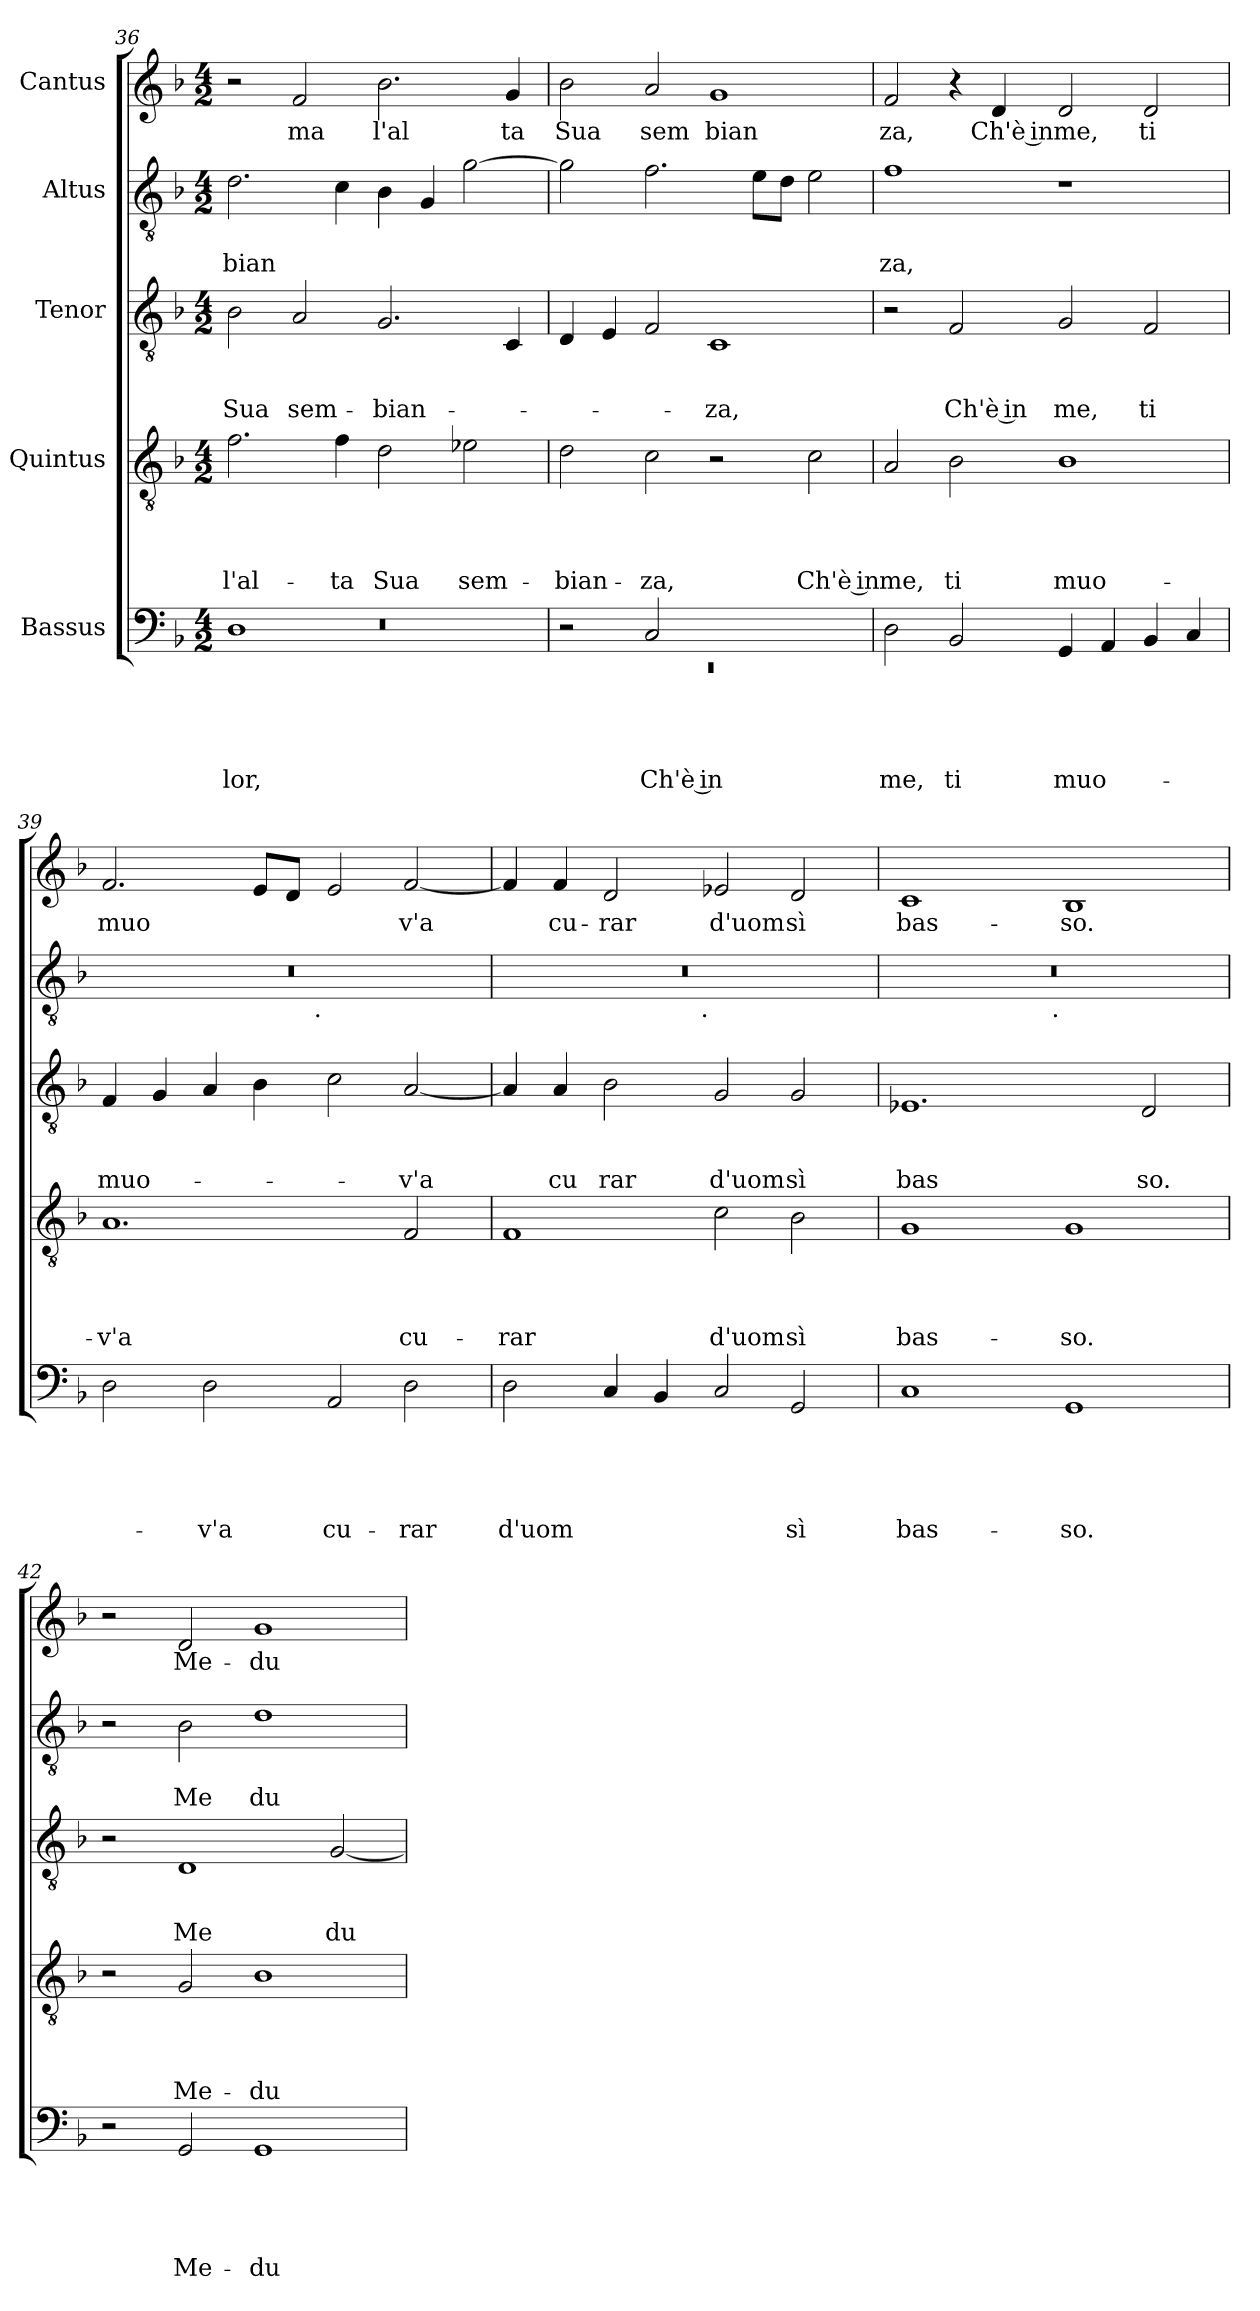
**kern	**text	**text	**text	**text	**text	**kern	**text	**text	**text	**text	**kern	**text	**text	**text	**kern	**text	**text	**kern	**text
*part5	*part5	*part5	*part5	*part5	*part5	*part4	*part4	*part4	*part4	*part4	*part3	*part3	*part3	*part3	*part2	*part2	*part2	*part1	*part1
*staff5	*staff5	*staff5	*staff5	*staff5	*staff5	*staff4	*staff4	*staff4	*staff4	*staff4	*staff3	*staff3	*staff3	*staff3	*staff2	*staff2	*staff2	*staff1	*staff1
*I"Bassus	*	*	*	*	*	*I"Quintus	*	*	*	*	*I"Tenor	*	*	*	*I"Altus	*	*	*I"Cantus	*
*clefF4	*	*	*	*	*	*clefGv2	*	*	*	*	*clefGv2	*	*	*	*clefGv2	*	*	*clefG2	*
*ITrd-3c-5	*	*	*	*	*	*ITrd-3c-5	*	*	*	*	*	*	*	*	*ITrd-3c-5	*	*	*ITrd-3c-5	*
*k[b-e-]	*	*	*	*	*	*k[b-e-]	*	*	*	*	*k[b-]	*	*	*	*k[b-e-]	*	*	*k[b-e-]	*
*B-:	*	*	*	*	*	*B-:	*	*	*	*	*F:	*	*	*	*B-:	*	*	*B-:	*
*M4/2	*	*	*	*	*	*M4/2	*	*	*	*	*M4/2	*	*	*	*M4/2	*	*	*M4/2	*
=36	=36	=36	=36	=36	=36	=36	=36	=36	=36	=36	=36	=36	=36	=36	=36	=36	=36	=36	=36
*^	*	*	*	*	*	*	*	*	*	*	*	*	*	*	*	*	*	*	*
*	*^	*	*	*	*	*	*	*	*	*	*	*	*	*	*	*	*	*	*	*
!	!	!LO:N:vis=1	!	!	!	!	!LO:LY:b	!	!	!	!	!LO:LY:b	!	!	!	!LO:LY:b	!	!	!LO:LY:b	!	!
0ryy	1G	0r	.	.	.	.	-lor,	2.b-\	.	.	.	l'al-	2B-\	.	.	Sua	2.g\	.	bian	2r	.
!	!	!	!	!	!	!	!	!	!	!	!	!	!	!	!	!LO:LY:b	!	!	!	!	!LO:LY:b
.	.	.	.	.	.	.	.	.	.	.	.	.	2A/	.	.	sem-	.	.	.	2b-/	ma
!	!	!	!	!	!	!	!	!	!	!	!	!LO:LY:b	!	!	!	!	!	!	!	!	!
.	.	.	.	.	.	.	.	4b-\	.	.	.	-ta	.	.	.	.	4f\	.	.	.	.
!	!	!	!	!	!	!	!	!	!	!	!	!LO:LY:b	!	!	!	!LO:LY:b	!	!	!	!	!LO:LY:b
.	1ryy	.	.	.	.	.	.	2g\	.	.	.	Sua	2.G/	.	.	-bian-	4e-\	.	.	2.ee-\	l'al
.	.	.	.	.	.	.	.	.	.	.	.	.	.	.	.	.	4c/	.	.	.	.
!	!	!	!	!	!	!	!	!	!	!	!	!LO:LY:b	!	!	!	!	!	!	!	!	!
.	.	.	.	.	.	.	.	2a-X\	.	.	.	sem-	.	.	.	.	[>2cc\	.	.	.	.
!	!	!	!	!	!	!	!	!	!	!	!	!	!	!	!	!	!	!	!	!	!LO:LY:b
.	.	.	.	.	.	.	.	.	.	.	.	.	4C/	.	.	.	.	.	.	4cc/	ta
=37	=37	=37	=37	=37	=37	=37	=37	=37	=37	=37	=37	=37	=37	=37	=37	=37	=37	=37	=37	=37	=37
!	!LO:N:vis=1	!	!	!	!	!	!	!	!	!	!	!LO:LY:b	!	!	!	!	!	!	!	!	!LO:LY:b
0ryy	0rEE	2r	.	.	.	.	.	2g\	.	.	.	-bian-	4D/	.	.	.	2cc\]	.	.	2ee-\	Sua
.	.	.	.	.	.	.	.	.	.	.	.	.	4E/	.	.	.	.	.	.	.	.
!	!	!	!	!	!	!	!LO:LY:b:rj	!	!	!	!	!LO:LY:b	!	!	!	!	!	!	!	!	!LO:LY:b
.	.	2F/	.	.	.	.	Ch'è in	2f\	.	.	.	-za,	2F/	.	.	.	2.b-\	.	.	2dd/	sem
!	!	!	!	!	!	!	!	!	!	!	!	!	!	!	!	!LO:LY:b	!	!	!	!	!LO:LY:b
.	.	1ryy	.	.	.	.	.	2r	.	.	.	.	1C	.	.	-za,	.	.	.	1cc	bian
.	.	.	.	.	.	.	.	.	.	.	.	.	.	.	.	.	8a\L	.	.	.	.
.	.	.	.	.	.	.	.	.	.	.	.	.	.	.	.	.	8g\J	.	.	.	.
!	!	!	!	!	!	!	!	!	!	!	!	!LO:LY:b:rj	!	!	!	!	!	!	!	!	!
.	.	.	.	.	.	.	.	2f\	.	.	.	Ch'è in	.	.	.	.	2a\	.	.	.	.
*v	*v	*v	*	*	*	*	*	*	*	*	*	*	*	*	*	*	*	*	*	*	*
=38	=38	=38	=38	=38	=38	=38	=38	=38	=38	=38	=38	=38	=38	=38	=38	=38	=38	=38	=38
!	!	!	!	!	!LO:LY:b	!	!	!	!	!LO:LY:b	!	!	!	!	!	!	!LO:LY:b	!	!LO:LY:b
2G\	.	.	.	.	me,	2d/	.	.	.	me,	2r	.	.	.	1b-	.	za,	2b-/	za,
!	!	!	!	!	!LO:LY:b	!	!	!	!	!LO:LY:b	!	!	!	!LO:LY:b:rj	!	!	!	!	!
2E-/	.	.	.	.	ti	2e-\	.	.	.	ti	2F/	.	.	Ch'è in	.	.	.	4r	.
!	!	!	!	!	!	!	!	!	!	!	!	!	!	!	!	!	!	!	!LO:LY:b:rj
.	.	.	.	.	.	.	.	.	.	.	.	.	.	.	.	.	.	4g/	Ch'è in
!	!	!	!	!	!LO:LY:b	!	!	!	!	!LO:LY:b	!	!	!	!LO:LY:b	!	!	!	!	!LO:LY:b
4C/	.	.	.	.	muo-	1e-	.	.	.	muo-	2G/	.	.	me,	1r	.	.	2g/	me,
4D/	.	.	.	.	.	.	.	.	.	.	.	.	.	.	.	.	.	.	.
!	!	!	!	!	!	!	!	!	!	!	!	!	!	!LO:LY:b	!	!	!	!	!LO:LY:b
4E-/	.	.	.	.	.	.	.	.	.	.	2F/	.	.	ti	.	.	.	2g/	ti
4F/	.	.	.	.	.	.	.	.	.	.	.	.	.	.	.	.	.	.	.
=39	=39	=39	=39	=39	=39	=39	=39	=39	=39	=39	=39	=39	=39	=39	=39	=39	=39	=39	=39
!	!	!	!	!	!	!	!	!	!	!LO:LY:b	!	!	!	!LO:LY:b	!	!	!	!	!LO:LY:b
*	*	*	*	*	*	*	*	*	*	*	*	*	*	*	*^	*	*	*	*
2G\	.	.	.	.	.	1.d	.	.	.	-v'a	4F/	.	.	muo-	0r	2ryy	.	.	2.b-/	muo
.	.	.	.	.	.	.	.	.	.	.	4G/	.	.	.	.	.	.	.	.	.
!	!	!	!	!	!LO:LY:b	!	!	!	!	!	!	!	!	!	!	!	!	!	!	!
2G\	.	.	.	.	-v'a	.	.	.	.	.	4A/	.	.	.	.	4...ryy	.	.	.	.
.	.	.	.	.	.	.	.	.	.	.	4B-\	.	.	.	.	.	.	.	8a/L	.
.	.	.	.	.	.	.	.	.	.	.	.	.	.	.	.	.	.	.	8g/J	.
!	!	!	!	!	!	!	!	!	!	!	!	!	!	!	!	!LO:TX:b:t=.	!	!	!	!
.	.	.	.	.	.	.	.	.	.	.	.	.	.	.	.	1ryy	.	.	.	.
!	!	!	!	!	!LO:LY:b	!	!	!	!	!	!	!	!	!	!	!	!	!	!	!
2D/	.	.	.	.	cu-	.	.	.	.	.	2c\	.	.	.	.	.	.	.	2a/	.
!	!	!	!	!	!LO:LY:b	!	!	!	!	!LO:LY:b	!	!	!	!LO:LY:b	!	!	!	!	!	!LO:LY:b
2G\	.	.	.	.	-rar	2B-/	.	.	.	cu-	[>2A/	.	.	-v'a	.	.	.	.	[>2b-/	v'a
.	.	.	.	.	.	.	.	.	.	.	.	.	.	.	.	32ryy	.	.	.	.
!!LO:PB:g=z
=40	=40	=40	=40	=40	=40	=40	=40	=40	=40	=40	=40	=40	=40	=40	=40	=40	=40	=40	=40	=40
!	!	!	!	!	!LO:LY:b	!	!	!	!	!LO:LY:b	!	!	!	!	!	!	!	!	!	!
2G\	.	.	.	.	d'uom	1B-	.	.	.	-rar	4A/]	.	.	.	0r	2ryy	.	.	4b-/]	.
!	!	!	!	!	!	!	!	!	!	!	!	!	!	!LO:LY:b	!	!	!	!	!	!LO:LY:b
.	.	.	.	.	.	.	.	.	.	.	4A/	.	.	cu	.	.	.	.	4b-/	cu-
!	!	!	!	!	!	!	!	!	!	!	!	!	!	!LO:LY:b	!	!	!	!	!	!LO:LY:b
4F/	.	.	.	.	.	.	.	.	.	.	2B-\	.	.	rar	.	4...ryy	.	.	2g/	-rar
4E-/	.	.	.	.	.	.	.	.	.	.	.	.	.	.	.	.	.	.	.	.
!	!	!	!	!	!	!	!	!	!	!	!	!	!	!	!	!LO:TX:b:t=.	!	!	!	!
.	.	.	.	.	.	.	.	.	.	.	.	.	.	.	.	1ryy	.	.	.	.
!	!	!	!	!	!	!	!	!	!	!LO:LY:b	!	!	!	!LO:LY:b	!	!	!	!	!	!LO:LY:b
2F/	.	.	.	.	.	2f\	.	.	.	d'uom	2G/	.	.	d'uom	.	.	.	.	2a-X/	d'uom
!	!	!	!	!	!LO:LY:b	!	!	!	!	!LO:LY:b	!	!	!	!LO:LY:b	!	!	!	!	!	!LO:LY:b
2C/	.	.	.	.	sì	2e-\	.	.	.	sì	2G/	.	.	sì	.	.	.	.	2g/	sì
.	.	.	.	.	.	.	.	.	.	.	.	.	.	.	.	32ryy	.	.	.	.
=41	=41	=41	=41	=41	=41	=41	=41	=41	=41	=41	=41	=41	=41	=41	=41	=41	=41	=41	=41	=41
!	!	!	!	!	!LO:LY:b	!	!	!	!	!LO:LY:b	!	!	!	!LO:LY:b	!	!	!	!	!	!LO:LY:b
1F	.	.	.	.	bas-	1c	.	.	.	bas-	1.E-X	.	.	bas	0r	2ryy	.	.	1f	bas-
.	.	.	.	.	.	.	.	.	.	.	.	.	.	.	.	4...ryy	.	.	.	.
!	!	!	!	!	!	!	!	!	!	!	!	!	!	!	!	!LO:TX:b:t=.	!	!	!	!
.	.	.	.	.	.	.	.	.	.	.	.	.	.	.	.	1ryy	.	.	.	.
!	!	!	!	!	!LO:LY:b	!	!	!	!	!LO:LY:b	!	!	!	!	!	!	!	!	!	!LO:LY:b
1C	.	.	.	.	-so.	1c	.	.	.	-so.	.	.	.	.	.	.	.	.	1e-	-so.
!	!	!	!	!	!	!	!	!	!	!	!	!	!	!LO:LY:b	!	!	!	!	!	!
.	.	.	.	.	.	.	.	.	.	.	2D/	.	.	so.	.	.	.	.	.	.
.	.	.	.	.	.	.	.	.	.	.	.	.	.	.	.	32ryy	.	.	.	.
*	*	*	*	*	*	*	*	*	*	*	*	*	*	*	*v	*v	*	*	*	*
=42	=42	=42	=42	=42	=42	=42	=42	=42	=42	=42	=42	=42	=42	=42	=42	=42	=42	=42	=42
2r	.	.	.	.	.	2r	.	.	.	.	2r	.	.	.	2r	.	.	2r	.
!	!	!	!	!	!LO:LY:b	!	!	!	!	!LO:LY:b	!	!	!	!LO:LY:b	!	!	!LO:LY:b	!	!LO:LY:b
2C/	.	.	.	.	Me-	2c/	.	.	.	Me-	1D	.	.	Me	2e-\	.	Me	2g/	Me-
!	!	!	!	!	!LO:LY:b	!	!	!	!	!LO:LY:b	!	!	!	!	!	!	!LO:LY:b	!	!LO:LY:b
1C	.	.	.	.	-du-	1e-	.	.	.	-du-	.	.	.	.	1g	.	du	1cc	-du-
!	!	!	!	!	!	!	!	!	!	!	!	!	!	!LO:LY:b	!	!	!	!	!
.	.	.	.	.	.	.	.	.	.	.	[<2G/	.	.	du	.	.	.	.	.
=	=	=	=	=	=	=	=	=	=	=	=	=	=	=	=	=	=	=	=
*-	*-	*-	*-	*-	*-	*-	*-	*-	*-	*-	*-	*-	*-	*-	*-	*-	*-	*-	*-
